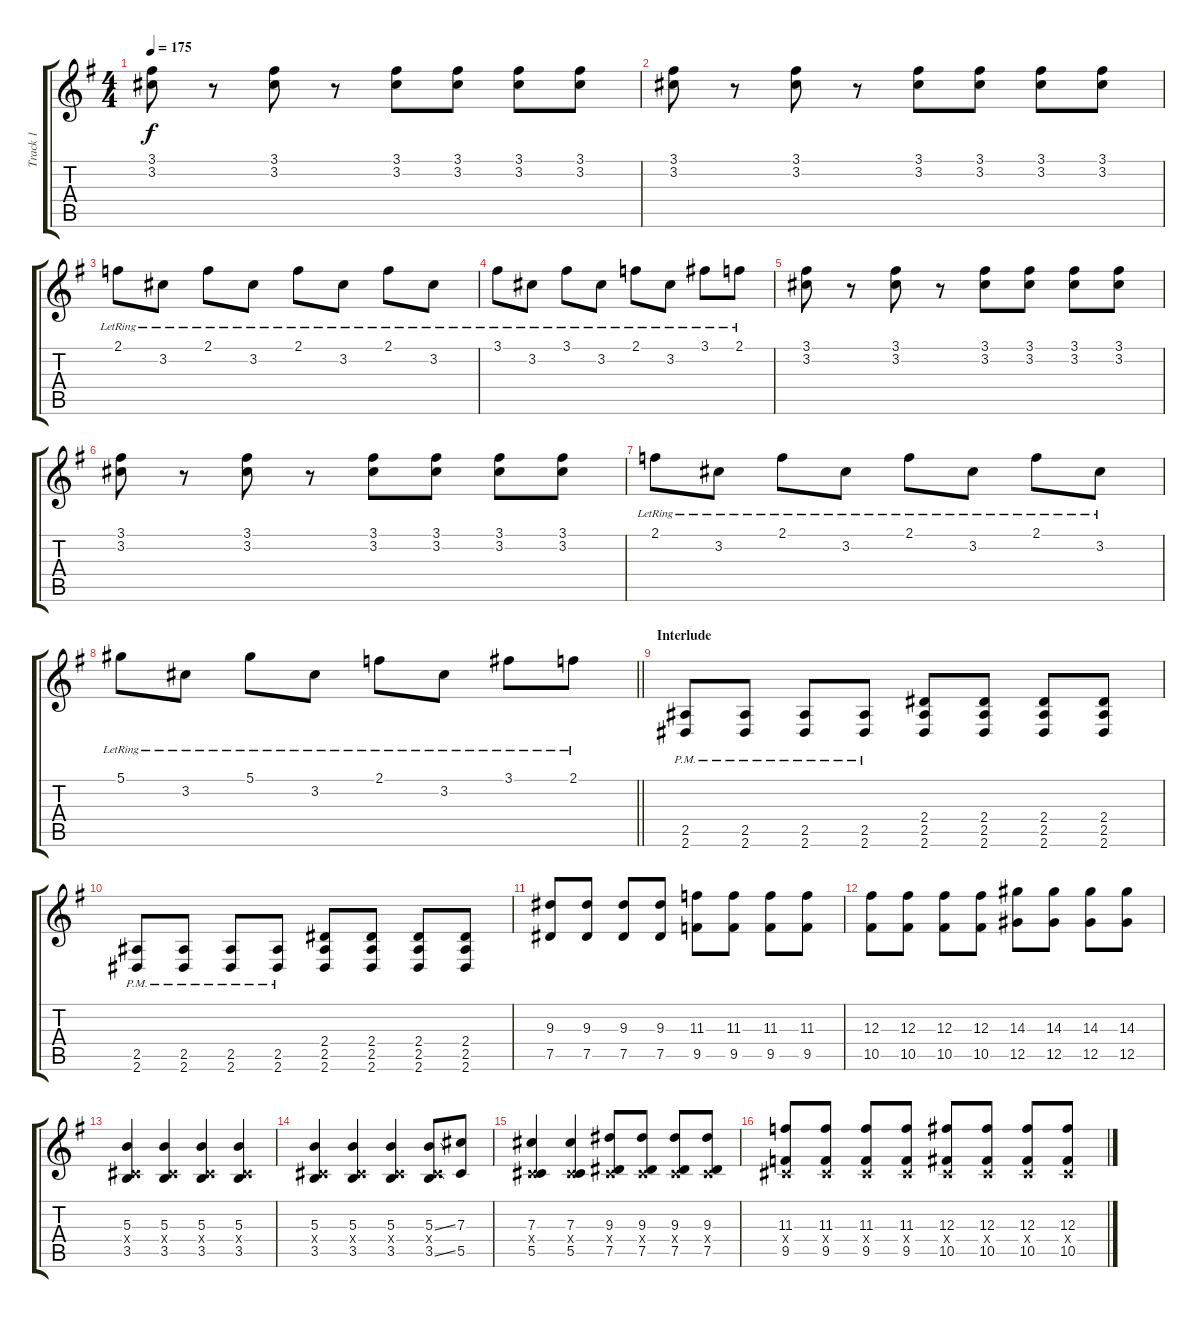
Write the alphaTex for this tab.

\track ("Track 1" "Track 1") {instrument distortionguitar}
\staff {score tabs}
\tuning (Eb4 Bb3 Gb3 Db3 Ab2 Db2) {hide}
\ts (4 4)
\tempo 175
\clef g2
\ks g
(3.1 3.2).8{dy f} r.8 (3.1 3.2).8 r.8 (3.1 3.2).8 (3.1 3.2).8 (3.1 3.2).8 (3.1 3.2).8 |
(3.1 3.2).8 r.8 (3.1 3.2).8 r.8 (3.1 3.2).8 (3.1 3.2).8 (3.1 3.2).8 (3.1 3.2).8 |
2.1{lr}.8 3.2{lr}.8 2.1{lr}.8 3.2{lr}.8 2.1{lr}.8 3.2{lr}.8 2.1{lr}.8 3.2{lr}.8 |
3.1{lr}.8 3.2{lr}.8 3.1{lr}.8 3.2{lr}.8 2.1{lr}.8 3.2{lr}.8 3.1{lr}.8 2.1{lr}.8 |
(3.1 3.2).8 r.8 (3.1 3.2).8 r.8 (3.1 3.2).8 (3.1 3.2).8 (3.1 3.2).8 (3.1 3.2).8 |
(3.1 3.2).8 r.8 (3.1 3.2).8 r.8 (3.1 3.2).8 (3.1 3.2).8 (3.1 3.2).8 (3.1 3.2).8 |
2.1{lr}.8 3.2{lr}.8 2.1{lr}.8 3.2{lr}.8 2.1{lr}.8 3.2{lr}.8 2.1{lr}.8 3.2{lr}.8 |
\barLineRight lightlight
5.1{lr}.8 3.2{lr}.8 5.1{lr}.8 3.2{lr}.8 2.1{lr}.8 3.2{lr}.8 3.1{lr}.8 2.1{lr}.8 |
\section ("" "Interlude")
(2.5{pm} 2.6).8 (2.5{pm} 2.6).8 (2.5{pm} 2.6).8 (2.5{pm} 2.6).8 (2.4 2.5 2.6).8 (2.4 2.5 2.6).8 (2.4 2.5 2.6).8 (2.4 2.5 2.6).8 |
(2.5{pm} 2.6).8 (2.5{pm} 2.6).8 (2.5{pm} 2.6).8 (2.5{pm} 2.6).8 (2.4 2.5 2.6).8 (2.4 2.5 2.6).8 (2.4 2.5 2.6).8 (2.4 2.5 2.6).8 |
(9.3 7.5).8 (9.3 7.5).8 (9.3 7.5).8 (9.3 7.5).8 (11.3 9.5).8 (11.3 9.5).8 (11.3 9.5).8 (11.3 9.5).8 |
(12.3 10.5).8 (12.3 10.5).8 (12.3 10.5).8 (12.3 10.5).8 (14.3 12.5).8 (14.3 12.5).8 (14.3 12.5).8 (14.3 12.5).8 |
(5.3 0.4{x} 3.5).4 (5.3 0.4{x} 3.5).4 (5.3 0.4{x} 3.5).4 (5.3 0.4{x} 3.5).4 |
(5.3 0.4{x} 3.5).4 (5.3 0.4{x} 3.5).4 (5.3 0.4{x} 3.5).4 (5.3{ss} 0.4{x} 3.5{ss}).8 (7.3 5.5).8 |
(7.3 0.4{x} 5.5).4 (7.3 0.4{x} 5.5).4 (9.3 0.4{x} 7.5).8 (9.3 0.4{x} 7.5).8 (9.3 0.4{x} 7.5).8 (9.3 0.4{x} 7.5).8 |
(11.3 0.4{x} 9.5).8 (11.3 0.4{x} 9.5).8 (11.3 0.4{x} 9.5).8 (11.3 0.4{x} 9.5).8 (12.3 0.4{x} 10.5).8 (12.3 0.4{x} 10.5).8 (12.3 0.4{x} 10.5).8 (12.3 0.4{x} 10.5).8
